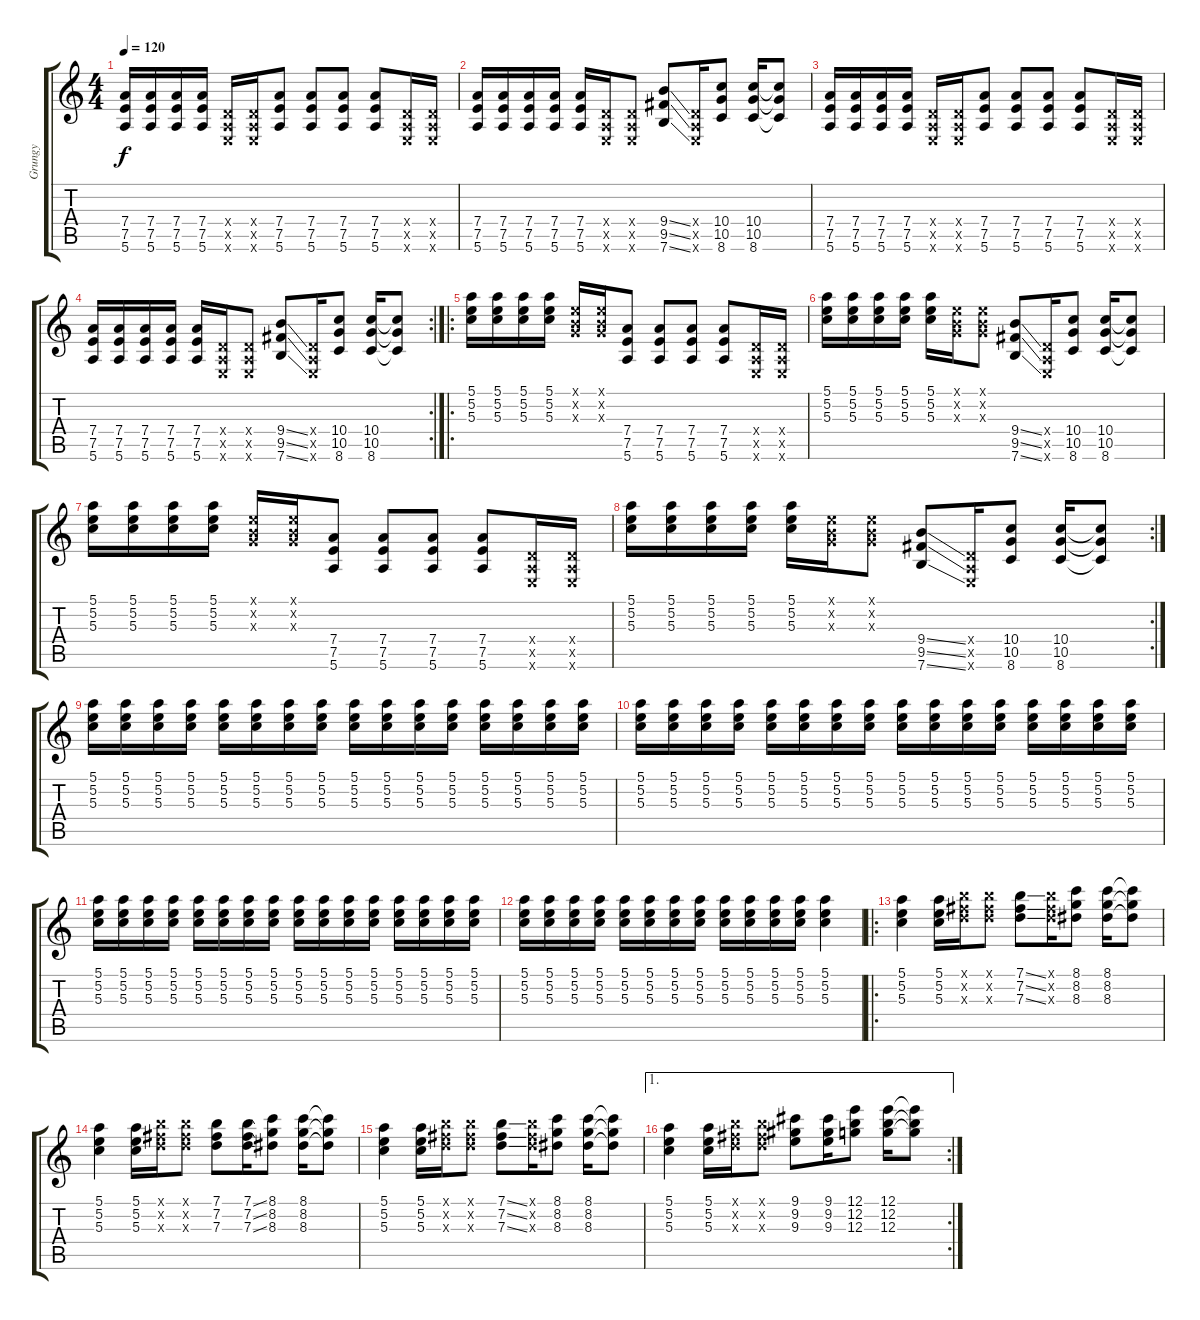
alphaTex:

\track ("Grungy" "Grungy") {instrument overdrivenguitar}
\staff {score tabs}
\tuning (E4 B3 G3 D3 A2 E2) {hide}
\ts (4 4)
\tempo 120
\clef g2
\ks c
(7.4 7.5 5.6).16{dy f} (7.4 7.5 5.6).16 (7.4 7.5 5.6).16 (7.4 7.5 5.6).16 (0.4{x} 0.5{x} 0.6{x}).16 (0.4{x} 0.5{x} 0.6{x}).16 (7.4 7.5 5.6).8 (7.4 7.5 5.6).8 (7.4 7.5 5.6).8 (7.4 7.5 5.6).8 (0.4{x} 0.5{x} 0.6{x}).16 (0.4{x} 0.5{x} 0.6{x}).16 |
(7.4 7.5 5.6).16 (7.4 7.5 5.6).16 (7.4 7.5 5.6).16 (7.4 7.5 5.6).16 (7.4 7.5 5.6).16 (0.4{x} 0.5{x} 0.6{x}).16 (0.4{x} 0.5{x} 0.6{x}).8 (9.4{ss} 9.5{ss} 7.6{ss}).8 (0.4{x} 0.5{x} 0.6{x}).16 (10.4 10.5 8.6).8 (10.4 10.5 8.6).16 (10.4{t} 10.5{t} 8.6{t}).8 |
(7.4 7.5 5.6).16 (7.4 7.5 5.6).16 (7.4 7.5 5.6).16 (7.4 7.5 5.6).16 (0.4{x} 0.5{x} 0.6{x}).16 (0.4{x} 0.5{x} 0.6{x}).16 (7.4 7.5 5.6).8 (7.4 7.5 5.6).8 (7.4 7.5 5.6).8 (7.4 7.5 5.6).8 (0.4{x} 0.5{x} 0.6{x}).16 (0.4{x} 0.5{x} 0.6{x}).16 |
\rc 2
(7.4 7.5 5.6).16 (7.4 7.5 5.6).16 (7.4 7.5 5.6).16 (7.4 7.5 5.6).16 (7.4 7.5 5.6).16 (0.4{x} 0.5{x} 0.6{x}).16 (0.4{x} 0.5{x} 0.6{x}).8 (9.4{ss} 9.5{ss} 7.6{ss}).8 (0.4{x} 0.5{x} 0.6{x}).16 (10.4 10.5 8.6).8 (10.4 10.5 8.6).16 (10.4{t} 10.5{t} 8.6{t}).8 |
\ro
(5.1 5.2 5.3).16 (5.1 5.2 5.3).16 (5.1 5.2 5.3).16 (5.1 5.2 5.3).16 (0.1{x} 0.2{x} 0.3{x}).16 (0.1{x} 0.2{x} 0.3{x}).16 (7.4 7.5 5.6).8 (7.4 7.5 5.6).8 (7.4 7.5 5.6).8 (7.4 7.5 5.6).8 (0.4{x} 0.5{x} 0.6{x}).16 (0.4{x} 0.5{x} 0.6{x}).16 |
(5.1 5.2 5.3).16 (5.1 5.2 5.3).16 (5.1 5.2 5.3).16 (5.1 5.2 5.3).16 (5.1 5.2 5.3).16 (0.1{x} 0.2{x} 0.3{x}).16 (0.1{x} 0.2{x} 0.3{x}).8 (9.4{ss} 9.5{ss} 7.6{ss}).8 (0.4{x} 0.5{x} 0.6{x}).16 (10.4 10.5 8.6).8 (10.4 10.5 8.6).16 (10.4{t} 10.5{t} 8.6{t}).8 |
(5.1 5.2 5.3).16 (5.1 5.2 5.3).16 (5.1 5.2 5.3).16 (5.1 5.2 5.3).16 (0.1{x} 0.2{x} 0.3{x}).16 (0.1{x} 0.2{x} 0.3{x}).16 (7.4 7.5 5.6).8 (7.4 7.5 5.6).8 (7.4 7.5 5.6).8 (7.4 7.5 5.6).8 (0.4{x} 0.5{x} 0.6{x}).16 (0.4{x} 0.5{x} 0.6{x}).16 |
\rc 2
(5.1 5.2 5.3).16 (5.1 5.2 5.3).16 (5.1 5.2 5.3).16 (5.1 5.2 5.3).16 (5.1 5.2 5.3).16 (0.1{x} 0.2{x} 0.3{x}).16 (0.1{x} 0.2{x} 0.3{x}).8 (9.4{ss} 9.5{ss} 7.6{ss}).8 (0.4{x} 0.5{x} 0.6{x}).16 (10.4 10.5 8.6).8 (10.4 10.5 8.6).16 (10.4{t} 10.5{t} 8.6{t}).8 |
(5.1 5.2 5.3).16 (5.1 5.2 5.3).16 (5.1 5.2 5.3).16 (5.1 5.2 5.3).16 (5.1 5.2 5.3).16 (5.1 5.2 5.3).16 (5.1 5.2 5.3).16 (5.1 5.2 5.3).16 (5.1 5.2 5.3).16 (5.1 5.2 5.3).16 (5.1 5.2 5.3).16 (5.1 5.2 5.3).16 (5.1 5.2 5.3).16 (5.1 5.2 5.3).16 (5.1 5.2 5.3).16 (5.1 5.2 5.3).16 |
(5.1 5.2 5.3).16 (5.1 5.2 5.3).16 (5.1 5.2 5.3).16 (5.1 5.2 5.3).16 (5.1 5.2 5.3).16 (5.1 5.2 5.3).16 (5.1 5.2 5.3).16 (5.1 5.2 5.3).16 (5.1 5.2 5.3).16 (5.1 5.2 5.3).16 (5.1 5.2 5.3).16 (5.1 5.2 5.3).16 (5.1 5.2 5.3).16 (5.1 5.2 5.3).16 (5.1 5.2 5.3).16 (5.1 5.2 5.3).16 |
(5.1 5.2 5.3).16 (5.1 5.2 5.3).16 (5.1 5.2 5.3).16 (5.1 5.2 5.3).16 (5.1 5.2 5.3).16 (5.1 5.2 5.3).16 (5.1 5.2 5.3).16 (5.1 5.2 5.3).16 (5.1 5.2 5.3).16 (5.1 5.2 5.3).16 (5.1 5.2 5.3).16 (5.1 5.2 5.3).16 (5.1 5.2 5.3).16 (5.1 5.2 5.3).16 (5.1 5.2 5.3).16 (5.1 5.2 5.3).16 |
(5.1 5.2 5.3).16 (5.1 5.2 5.3).16 (5.1 5.2 5.3).16 (5.1 5.2 5.3).16 (5.1 5.2 5.3).16 (5.1 5.2 5.3).16 (5.1 5.2 5.3).16 (5.1 5.2 5.3).16 (5.1 5.2 5.3).16 (5.1 5.2 5.3).16 (5.1 5.2 5.3).16 (5.1 5.2 5.3).16 (5.1 5.2 5.3).4 |
\ro
(5.1 5.2 5.3).4 (5.1 5.2 5.3).16 (7.1{x} 7.2{x} 7.3{x}).16 (7.1{x} 7.2{x} 7.3{x}).8 (7.1{ss} 7.2{ss} 7.3{ss}).8 (7.1{x} 7.2{x} 7.3{x}).16 (8.1 8.2 8.3).8 (8.1 8.2 8.3).16 (8.1{t} 8.2{t} 8.3{t}).8 |
(5.1 5.2 5.3).4 (5.1 5.2 5.3).16 (7.1{x} 7.2{x} 7.3{x}).16 (7.1{x} 7.2{x} 7.3{x}).8 (7.1 7.2 7.3).8 (7.1{ss} 7.2{ss} 7.3{ss}).16 (8.1 8.2 8.3).8 (8.1 8.2 8.3).16 (8.1{t} 8.2{t} 8.3{t}).8 |
(5.1 5.2 5.3).4 (5.1 5.2 5.3).16 (7.1{x} 7.2{x} 7.3{x}).16 (7.1{x} 7.2{x} 7.3{x}).8 (7.1{ss} 7.2{ss} 7.3{ss}).8 (7.1{x} 7.2{x} 7.3{x}).16 (8.1 8.2 8.3).8 (8.1 8.2 8.3).16 (8.1{t} 8.2{t} 8.3{t}).8 |
\ae 1
\rc 2
(5.1 5.2 5.3).4 (5.1 5.2 5.3).16 (7.1{x} 7.2{x} 7.3{x}).16 (7.1{x} 7.2{x} 7.3{x}).8 (9.1 9.2 9.3).8 (9.1 9.2 9.3).16 (12.1 12.2 12.3).8 (12.1 12.2 12.3).16 (12.1{t} 12.2{t} 12.3{t}).8
